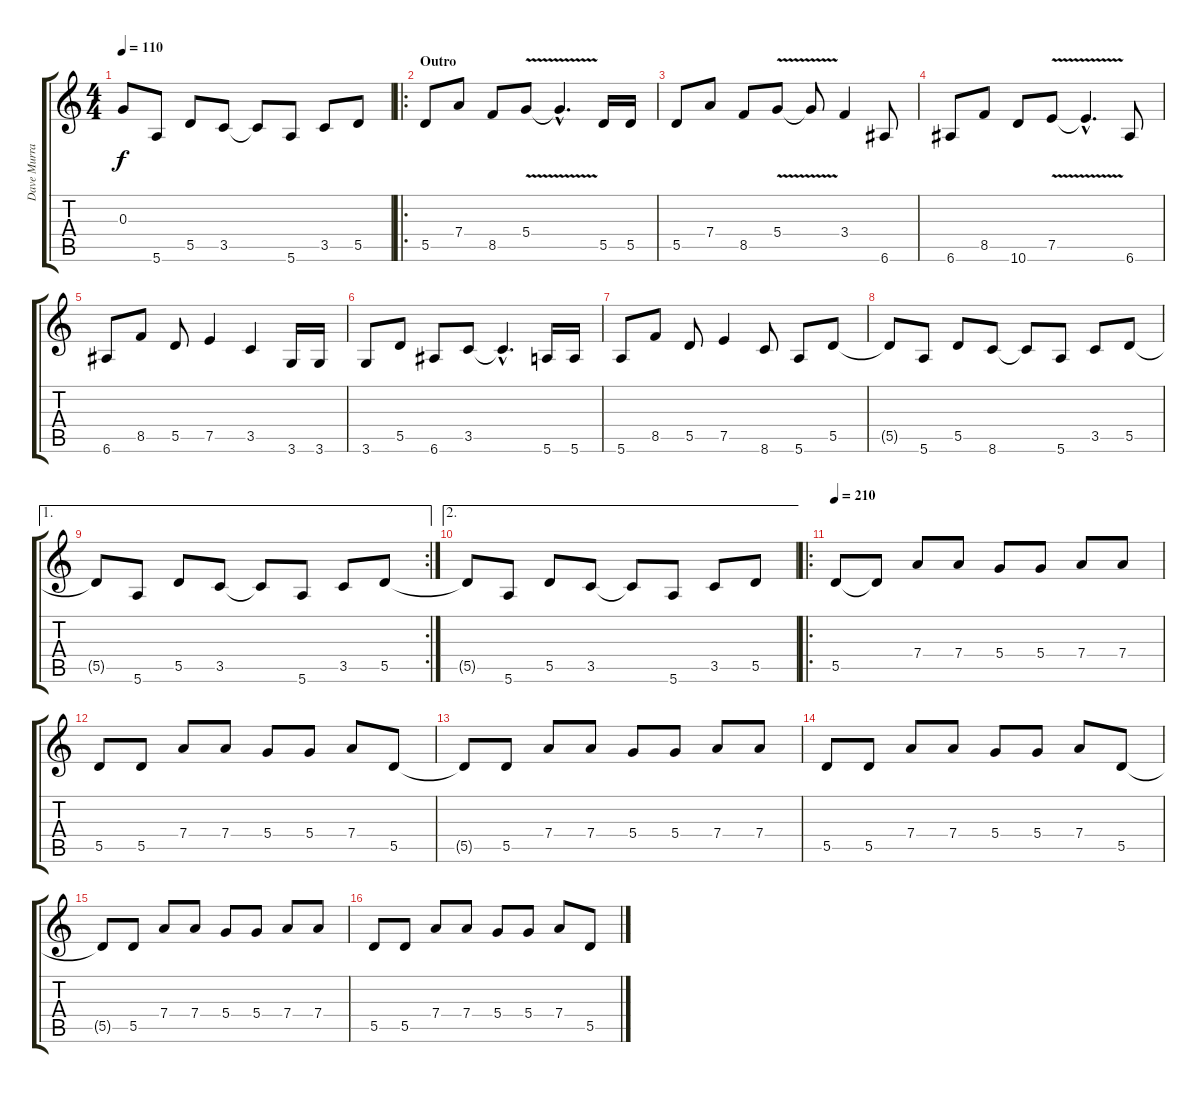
\track ("Dave Murray" "Dave Murra") {instrument overdrivenguitar}
\staff {score tabs}
\tuning (E4 B3 G3 D3 A2 E2) {hide}
\ts (4 4)
\tempo 110
\clef g2
\ks c
0.3.8{dy f} 5.6.8 5.5.8 3.5.8 3.5{t}.8 5.6.8 3.5.8 5.5.8 |
\ro
\section ("" "Outro")
5.5.8{volume 11} 7.4.8 8.5.8 5.4{v}.8 5.4{hac t}.4{d} 5.5.16 5.5.16 |
5.5.8 7.4.8 8.5.8 5.4{v}.8 5.4{t}.8 3.4.4 6.6.8 |
6.6.8 8.5.8 10.6.8 7.5{v}.8 7.5{hac t}.4{d} 6.6.8 |
6.6.8 8.5.8 5.5.8 7.5.4 3.5.4 3.6.16 3.6.16 |
3.6.8 5.5.8 6.6.8 3.5.8 3.5{hac t}.4{d} 5.6.16 5.6.16 |
5.6.8 8.5.8 5.5.8 7.5.4 8.6.8 5.6.8 5.5.8 |
5.5{t}.8 5.6.8 5.5.8 8.6.8 8.6{t}.8 5.6.8 3.5.8 5.5.8 |
\ae 1
\rc 2
5.5{t}.8 5.6.8 5.5.8 3.5.8 3.5{t}.8 5.6.8 3.5.8 5.5.8 |
\ae 2
5.5{t}.8 5.6.8 5.5.8 3.5.8 3.5{t}.8 5.6.8 3.5.8 5.5.8 |
\ro
\tempo 210
5.5.8 5.5{t}.8 7.4.8 7.4.8 5.4.8 5.4.8 7.4.8 7.4.8 |
5.5.8 5.5.8 7.4.8 7.4.8 5.4.8 5.4.8 7.4.8 5.5.8 |
5.5{t}.8 5.5.8 7.4.8 7.4.8 5.4.8 5.4.8 7.4.8 7.4.8 |
5.5.8 5.5.8 7.4.8 7.4.8 5.4.8 5.4.8 7.4.8 5.5.8 |
5.5{t}.8 5.5.8 7.4.8 7.4.8 5.4.8 5.4.8 7.4.8 7.4.8 |
5.5.8 5.5.8 7.4.8 7.4.8 5.4.8 5.4.8 7.4.8 5.5.8
